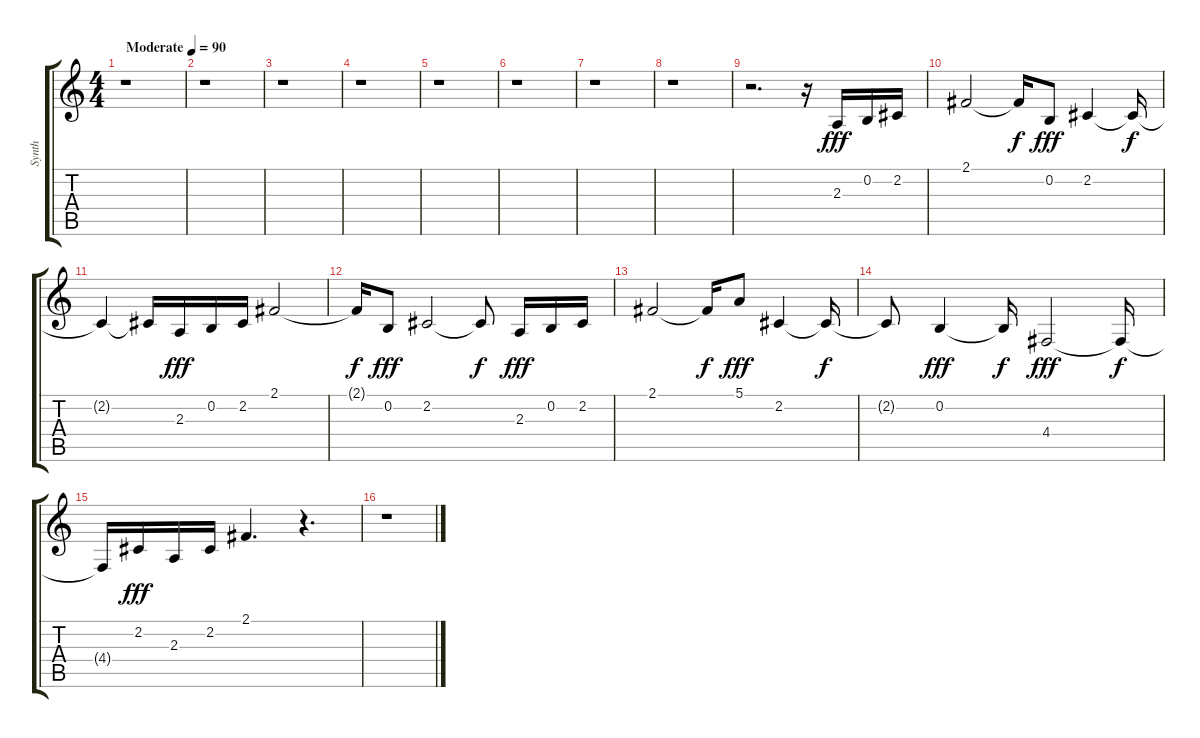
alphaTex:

\track ("Synth" "Synth") {instrument lead2sawtooth}
\staff {score tabs}
\tuning (E4 B3 G3 D3 A2 E2) {hide}
\ts (4 4)
\tempo (90 "Moderate")
\clef g2
\ks c
r.1{dy fff instrument lead2sawtooth} |
r.1 |
r.1 |
r.1 |
r.1 |
r.1 |
r.1 |
r.1 |
r.2{d} r.16 2.3.16 0.2.16 2.2.16 |
2.1.2 2.1{t}.16{dy f} 0.2.8{dy fff} 2.2.4 2.2{t}.16{dy f} |
2.2{t}.4 2.2{t}.16 2.3.16{dy fff} 0.2.16 2.2.16 2.1.2 |
2.1{t}.16{dy f} 0.2.8{dy fff} 2.2.2 2.2{t}.8{dy f} 2.3.16{dy fff} 0.2.16 2.2.16 |
2.1.2 2.1{t}.16{dy f} 5.1.8{dy fff} 2.2.4 2.2{t}.16{dy f} |
2.2{t}.8 0.2.4{dy fff} 0.2{t}.16{dy f} 4.4.2{dy fff} 4.4{t}.16{dy f} |
4.4{t}.16 2.2.16{dy fff} 2.3.16 2.2.16 2.1.4{d} r.4{d} |
r.1
